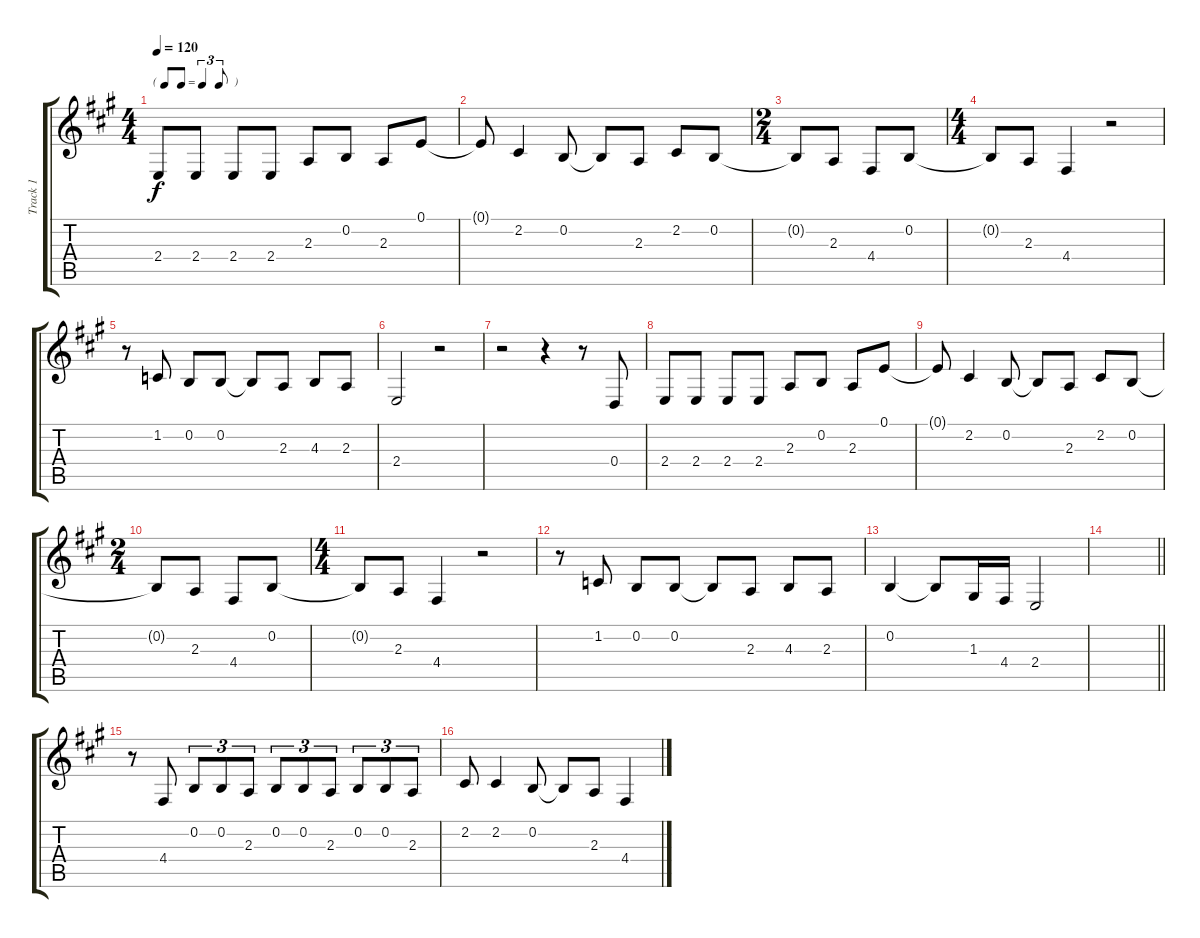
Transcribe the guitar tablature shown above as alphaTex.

\track ("Track 1" "Track 1") {instrument tenorsax}
\staff {score tabs}
\tuning (E4 B3 G3 D3 A2 E2) {hide}
\ts (4 4)
\tf triplet8th
\tempo 120
\clef g2
\ks a
2.4.8{dy f} 2.4.8 2.4.8 2.4.8 2.3.8 0.2.8 2.3.8 0.1.8 |
0.1{t}.8 2.2.4 0.2.8 0.2{t}.8 2.3.8 2.2.8 0.2.8 |
\ts (2 4)
0.2{t}.8 2.3.8 4.4.8 0.2.8 |
\ts (4 4)
0.2{t}.8 2.3.8 4.4.4 r.2 |
r.8 1.2.8 0.2.8 0.2.8 0.2{t}.8 2.3.8 4.3.8 2.3.8 |
2.4.2 r.2 |
r.2 r.4 r.8 0.4.8 |
2.4.8 2.4.8 2.4.8 2.4.8 2.3.8 0.2.8 2.3.8 0.1.8 |
0.1{t}.8 2.2.4 0.2.8 0.2{t}.8 2.3.8 2.2.8 0.2.8 |
\ts (2 4)
0.2{t}.8 2.3.8 4.4.8 0.2.8 |
\ts (4 4)
0.2{t}.8 2.3.8 4.4.4 r.2 |
r.8 1.2.8 0.2.8 0.2.8 0.2{t}.8 2.3.8 4.3.8 2.3.8 |
0.2.4 0.2{t}.8 1.3.16 4.4.16 2.4.2 |
\barLineRight lightlight
|
r.8 4.4.8 0.2.8{tu (3 2)} 0.2.8{tu (3 2)} 2.3.8{tu (3 2)} 0.2.8{tu (3 2)} 0.2.8{tu (3 2)} 2.3.8{tu (3 2)} 0.2.8{tu (3 2)} 0.2.8{tu (3 2)} 2.3.8{tu (3 2)} |
2.2.8 2.2.4 0.2.8 0.2{t}.8 2.3.8 4.4.4
